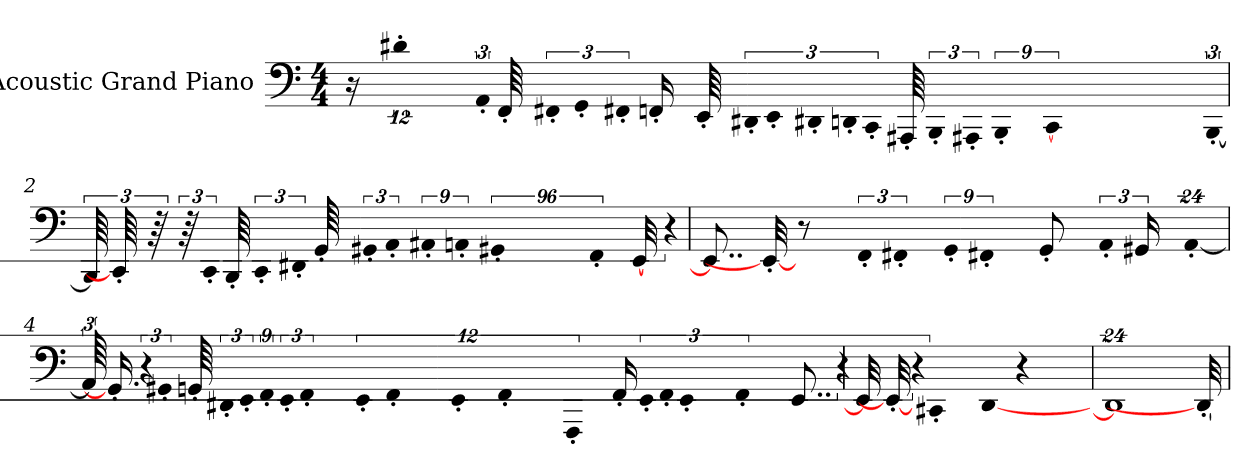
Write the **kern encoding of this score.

**kern
*part1
*staff1
*I"Acoustic Grand Piano
*I'Pno.
*clefF4
*M4/4
*MM130
=1
!LO:N:vis=16
16.r
!LO:N:vis=8
48%11d#X'
!LO:N:vis=64
48AA'
!LO:N:vis=64
32FF'
!LO:N:vis=32
24FF#X'
!LO:N:vis=16
24..GG'
!LO:N:vis=64
48FF#X'
!LO:N:vis=16
16.FF'
!LO:N:vis=64
32EE'
!LO:N:vis=64
48DD#X'
!LO:N:vis=16
24..EE'
!LO:N:vis=64
48DD#X'
!LO:N:vis=64
48DD'
!LO:N:vis=64
48CC'
!LO:N:vis=64
32AAA#X'
!LO:N:vis=64
48BBB'
!LO:N:vis=32
24AAA#X'
!LO:N:vis=16
18...BBB'
[96CC
96ryy
!LO:N:vis=128
[96BBB'
=2
96BBB]
96CC']
96r
96r
!LO:N:vis=64
48CC'
!LO:N:vis=64
32BBB'
!LO:N:vis=32
24CC'
!LO:N:vis=64
48DD#X'
!LO:N:vis=64
32GG'
!LO:N:vis=32
24GG#X'
!LO:N:vis=64
48AA'
!LO:N:vis=32
36...AA#X'
!LO:N:vis=32
36...AA'
!LO:N:vis=2
96%49GG#X'
!LO:N:vis=16
96%11FF'
[32EE
48ryy
!LO:N:vis=32
36...r
=3
8..EE]
32EE'_
!LO:N:vis=8
8..r
!LO:N:vis=64
48FF'
!LO:N:vis=8
6FF#X'
!LO:N:vis=32
36...GG'
!LO:N:vis=32
24FF#X'
!LO:N:vis=8
8..GG'
!LO:N:vis=64
48AA'
[24GG#X
16ryy
!LO:N:vis=128
[96%13AA'
=4
96AA]
16.GG#']
!LO:N:vis=128
96r
!LO:N:vis=64
48GG#X'
!LO:N:vis=64
32GG'
!LO:N:vis=32
24DD#X'
!LO:N:vis=64
48EE'
!LO:N:vis=32
36...FF'
!LO:N:vis=64
48EE'
!LO:N:vis=32
36...FF'
!LO:N:vis=16
96%11EE'
!LO:N:vis=16
24..FF'
!LO:N:vis=64
48EE'
!LO:N:vis=32
36...FF'
!LO:N:vis=64
48FFF'
!LO:N:vis=16
16.FF'
!LO:N:vis=64
48EE'
!LO:N:vis=64
48FF'
!LO:N:vis=32
36...EE'
!LO:N:vis=32
36...FF'
[8..EE
!LO:N:vis=128
96r
=5
32EE]
32EE'_
!LO:N:vis=64
48r
!LO:N:vis=4
32%9CC#X'
[3%2DD
!LO:N:vis=8
96%17r
=6
24%17DD]
32DD'_
=
*-
